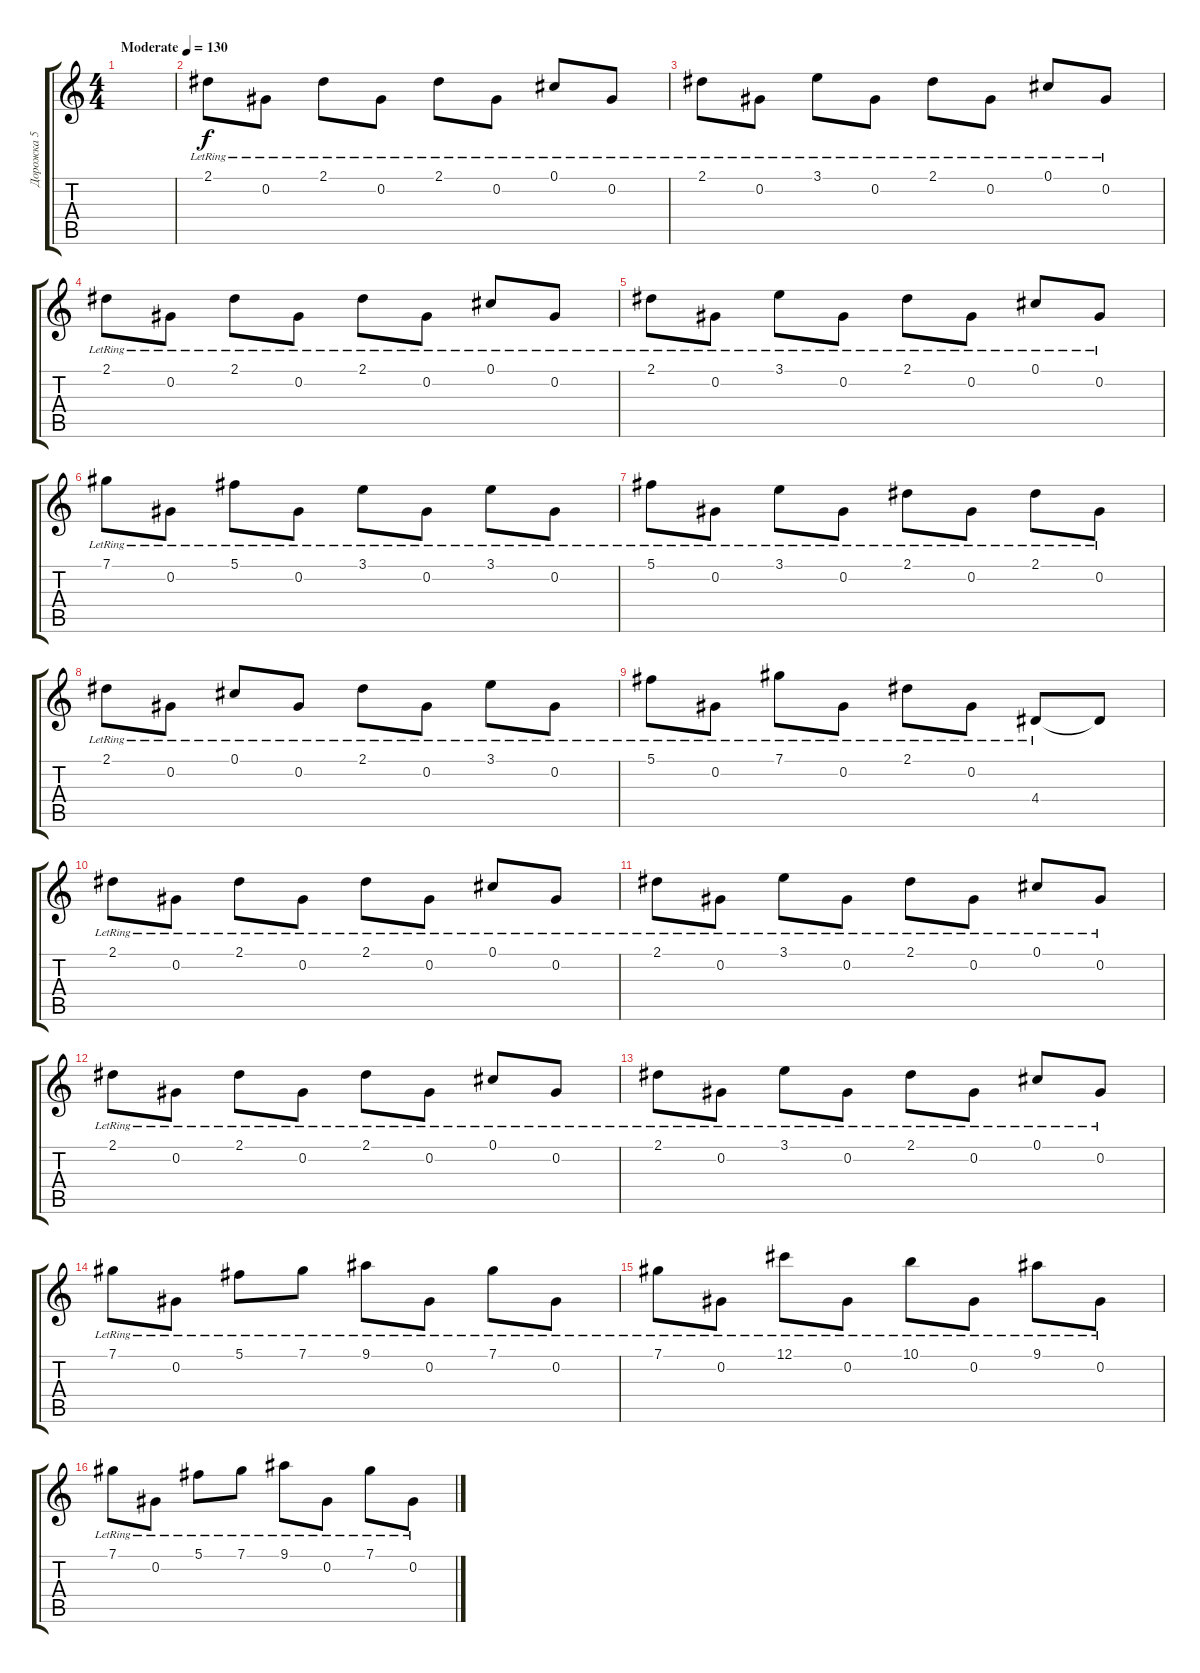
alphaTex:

\track ("Дорожка 5" "Дорожка 5") {instrument acousticguitarsteel}
\staff {score tabs}
\tuning (Db4 Ab3 E3 B2 Gb2 B1) {hide}
\ts (4 4)
\tempo (130 "Moderate")
\clef g2
\ks c
|
2.1{lr}.8 0.2{lr}.8 2.1{lr}.8 0.2{lr}.8 2.1{lr}.8 0.2{lr}.8 0.1{lr}.8 0.2{lr}.8 |
2.1{lr}.8 0.2{lr}.8 3.1{lr}.8 0.2{lr}.8 2.1{lr}.8 0.2{lr}.8 0.1{lr}.8 0.2{lr}.8 |
2.1{lr}.8 0.2{lr}.8 2.1{lr}.8 0.2{lr}.8 2.1{lr}.8 0.2{lr}.8 0.1{lr}.8 0.2{lr}.8 |
2.1{lr}.8 0.2{lr}.8 3.1{lr}.8 0.2{lr}.8 2.1{lr}.8 0.2{lr}.8 0.1{lr}.8 0.2{lr}.8 |
7.1{lr}.8 0.2{lr}.8 5.1{lr}.8 0.2{lr}.8 3.1{lr}.8 0.2{lr}.8 3.1{lr}.8 0.2{lr}.8 |
5.1{lr}.8 0.2{lr}.8 3.1{lr}.8 0.2{lr}.8 2.1{lr}.8 0.2{lr}.8 2.1{lr}.8 0.2{lr}.8 |
2.1{lr}.8 0.2{lr}.8 0.1{lr}.8 0.2{lr}.8 2.1{lr}.8 0.2{lr}.8 3.1{lr}.8 0.2{lr}.8 |
5.1{lr}.8 0.2{lr}.8 7.1{lr}.8 0.2{lr}.8 2.1{lr}.8 0.2{lr}.8 4.4{lr}.8 4.4{t}.8 |
2.1{lr}.8 0.2{lr}.8 2.1{lr}.8 0.2{lr}.8 2.1{lr}.8 0.2{lr}.8 0.1{lr}.8 0.2{lr}.8 |
2.1{lr}.8 0.2{lr}.8 3.1{lr}.8 0.2{lr}.8 2.1{lr}.8 0.2{lr}.8 0.1{lr}.8 0.2{lr}.8 |
2.1{lr}.8 0.2{lr}.8 2.1{lr}.8 0.2{lr}.8 2.1{lr}.8 0.2{lr}.8 0.1{lr}.8 0.2{lr}.8 |
2.1{lr}.8 0.2{lr}.8 3.1{lr}.8 0.2{lr}.8 2.1{lr}.8 0.2{lr}.8 0.1{lr}.8 0.2{lr}.8 |
7.1{lr}.8 0.2{lr}.8 5.1{lr}.8 7.1{lr}.8 9.1{lr}.8 0.2{lr}.8 7.1{lr}.8 0.2{lr}.8 |
7.1{lr}.8 0.2{lr}.8 12.1{lr}.8 0.2{lr}.8 10.1{lr}.8 0.2{lr}.8 9.1{lr}.8 0.2{lr}.8 |
7.1{lr}.8 0.2{lr}.8 5.1{lr}.8 7.1{lr}.8 9.1{lr}.8 0.2{lr}.8 7.1{lr}.8 0.2{lr}.8
